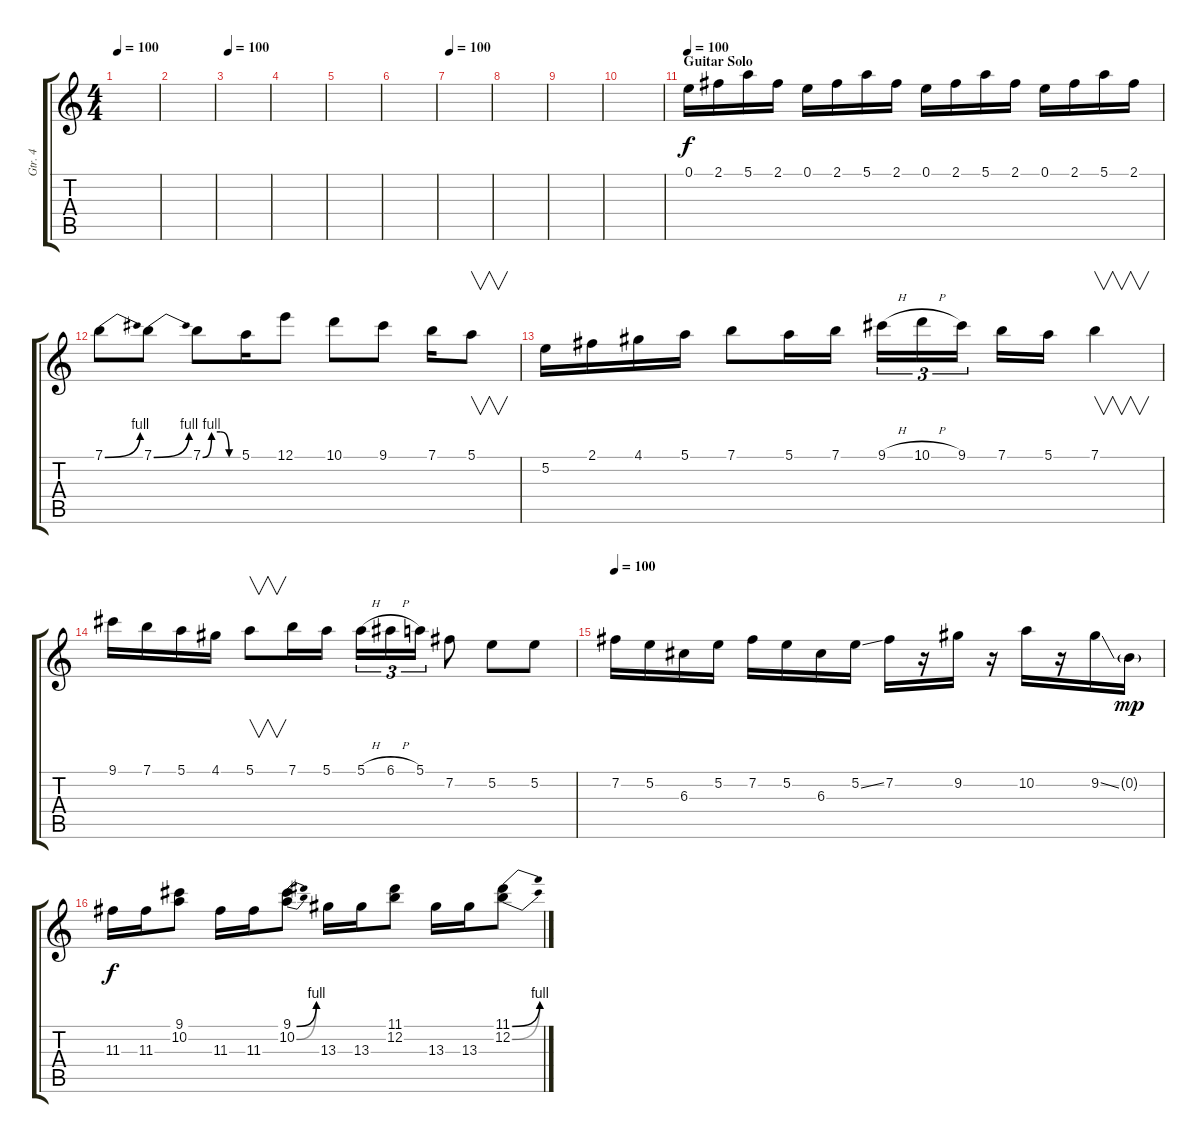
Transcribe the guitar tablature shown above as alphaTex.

\track ("Gtr. 4" "Gtr. 4") {instrument distortionguitar}
\staff {score tabs}
\tuning (E4 B3 G3 D3 A2 E2) {hide}
\ts (4 4)
\tempo 100
\clef g2
\ks c
|
|
\tempo 100
|
|
|
|
\tempo 100
|
|
|
|
\section ("" "Guitar Solo")
\tempo 100
0.1.16 2.1.16 5.1.16 2.1.16 0.1.16 2.1.16 5.1.16 2.1.16 0.1.16 2.1.16 5.1.16 2.1.16 0.1.16 2.1.16 5.1.16 2.1.16 |
7.1{be (bend 0 0 60 4)}.8 7.1{be (bend 0 0 60 4)}.8 7.1{be (custom 0 0 15 4 30 4 45 0 60 0)}.8 5.1.16 12.1.8 10.1.8 9.1.8 7.1.16 5.1.8{v} |
5.2.16 2.1.16 4.1.16 5.1.16 7.1.8 5.1.16 7.1.16 9.1{h}.16{tu (3 2)} 10.1{h}.16{tu (3 2)} 9.1.16{tu (3 2)} 7.1.16 5.1.16 7.1.4{v} |
9.1.16 7.1.16 5.1.16 4.1.16 5.1.8{v} 7.1.16 5.1.16 5.1{h}.16{tu (3 2)} 6.1{h}.16{tu (3 2)} 5.1.16{tu (3 2)} 7.2.8 5.2.8 5.2.8 |
\tempo 100
7.2.16 5.2.16 6.3.16 5.2.16 7.2.16 5.2.16 6.3.16 5.2{ss}.16 7.2.16 r.16 9.2.16 r.16 10.2.16 r.16 9.2{ss}.16 0.2{g}.16{dy mp} |
11.3.16{dy f} 11.3.16 (9.1 10.2).8 11.3.16 11.3.16 (9.1{be (bend 0 0 60 4)} 10.2{be (bend 0 0 60 4)}).8 13.3.16 13.3.16 (11.1 12.2).8 13.3.16 13.3.16 (11.1{be (bend 0 0 60 4)} 12.2{be (bend 0 0 60 4)}).8
